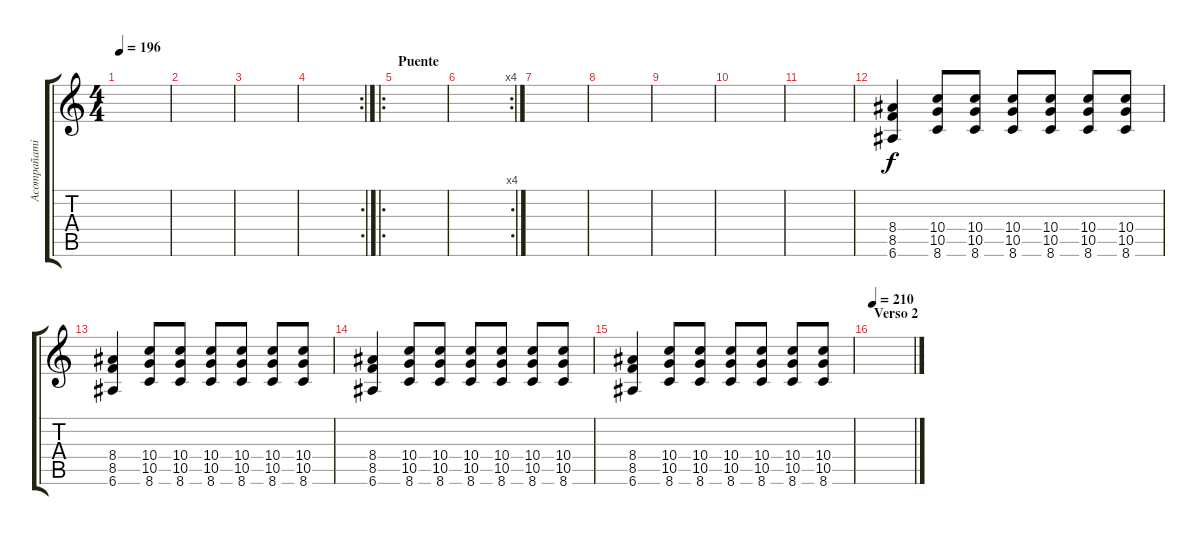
\track ("Acompañamiento" "Acompañami") {instrument overdrivenguitar}
\staff {score tabs}
\tuning (E4 B3 G3 D3 A2 E2) {hide}
\ts (4 4)
\tempo 196
\clef g2
\ks c
|
|
|
\rc 2
|
\ro
\section ("" "Puente")
|
\rc 4
|
|
|
|
|
|
(8.4 8.5 6.6).4{volume 11} (10.4 10.5 8.6).8 (10.4 10.5 8.6).8 (10.4 10.5 8.6).8 (10.4 10.5 8.6).8 (10.4 10.5 8.6).8 (10.4 10.5 8.6).8 |
(8.4 8.5 6.6).4 (10.4 10.5 8.6).8 (10.4 10.5 8.6).8 (10.4 10.5 8.6).8 (10.4 10.5 8.6).8 (10.4 10.5 8.6).8 (10.4 10.5 8.6).8 |
(8.4 8.5 6.6).4 (10.4 10.5 8.6).8 (10.4 10.5 8.6).8 (10.4 10.5 8.6).8 (10.4 10.5 8.6).8 (10.4 10.5 8.6).8 (10.4 10.5 8.6).8 |
(8.4 8.5 6.6).4 (10.4 10.5 8.6).8 (10.4 10.5 8.6).8 (10.4 10.5 8.6).8 (10.4 10.5 8.6).8 (10.4 10.5 8.6).8 (10.4 10.5 8.6).8 |
\section ("" "Verso 2")
\tempo 210
